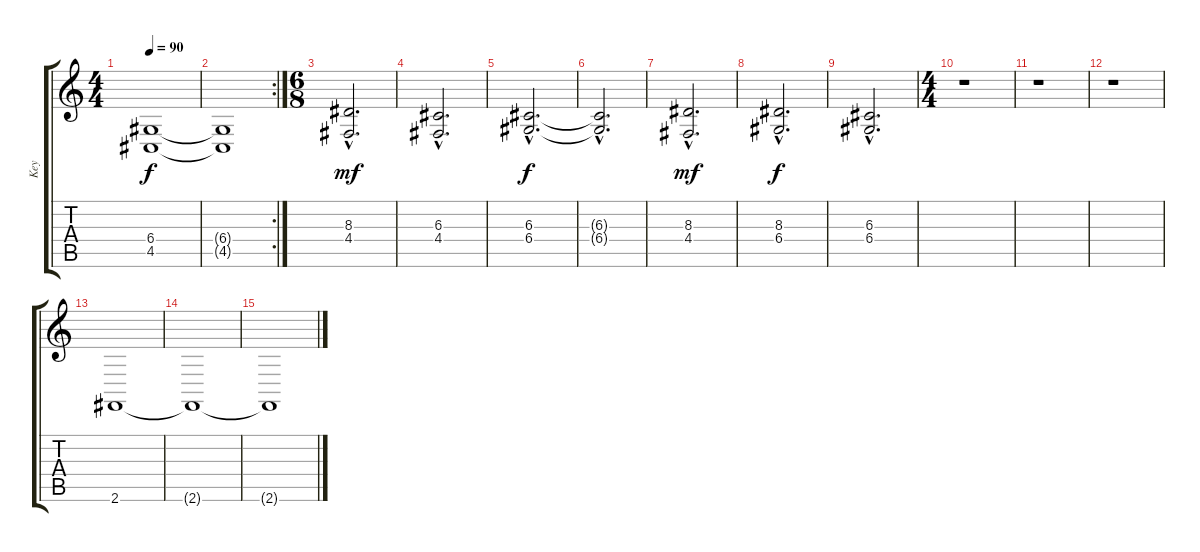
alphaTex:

\track ("Key" "Key") {instrument pad2warm}
\staff {score tabs}
\tuning (E4 B3 G3 D3 A2 E2) {hide}
\ts (4 4)
\tempo 90
\clef g2
\ks c
(6.4 4.5).1{dy f} |
\rc 2
(6.4{t} 4.5{t}).1 |
\ts (6 8)
(8.3{hac} 4.4{hac}).2{d dy mf} |
(6.3{hac} 4.4{hac}).2{d} |
(6.3{hac} 6.4{hac}).2{d dy f} |
(6.3{hac t} 6.4{hac t}).2{d} |
(8.3{hac} 4.4{hac}).2{d dy mf} |
(8.3{hac} 6.4{hac}).2{d dy f} |
(6.3{hac} 6.4{hac}).2{d} |
\ts (4 4)
r.1 |
r.1 |
r.1 |
2.6.1 |
2.6{t}.1{volume 0} |
2.6{t}.1
